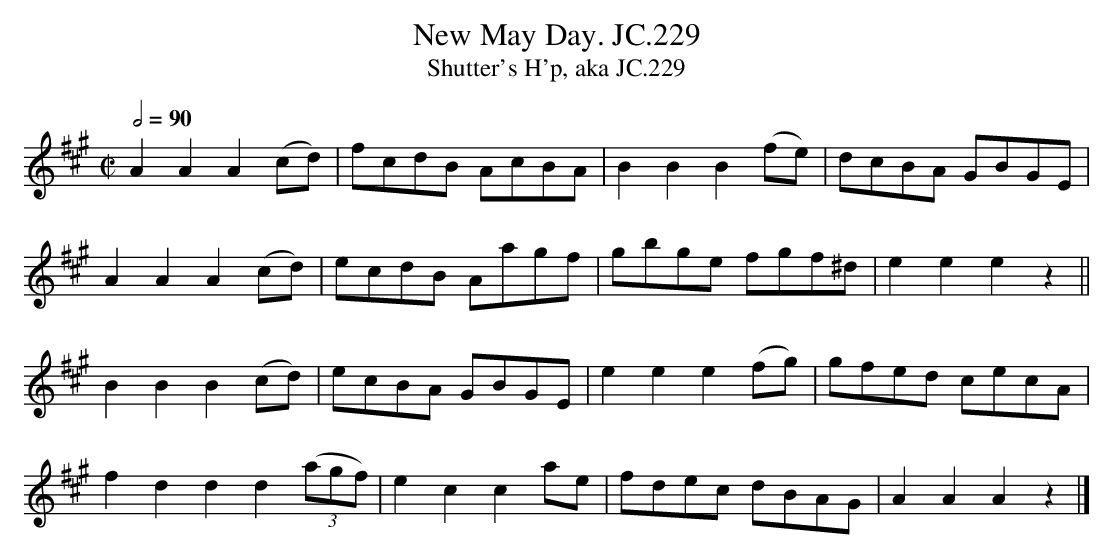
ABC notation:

X:1
T:New May Day. JC.229
T:Shutter's H'p, aka JC.229
M:C|
L:1/8
Q:2/4=90
K:A
A2A2A2(cd)|\\
fcdB AcBA|B2B2 B2(fe)|dcBA GBGE|
A2A2 A2(cd)|ecdB Aagf|gbge fgf^d|e2e2 e2z2||
B2B2 B2(cd)|ecBA GBGE|e2e2 e2(fg)|gfed cecA|
f2d2 d2d2((3agf)|e2c2 c2ae|fdec dBAG|A2A2 A2z2|]
